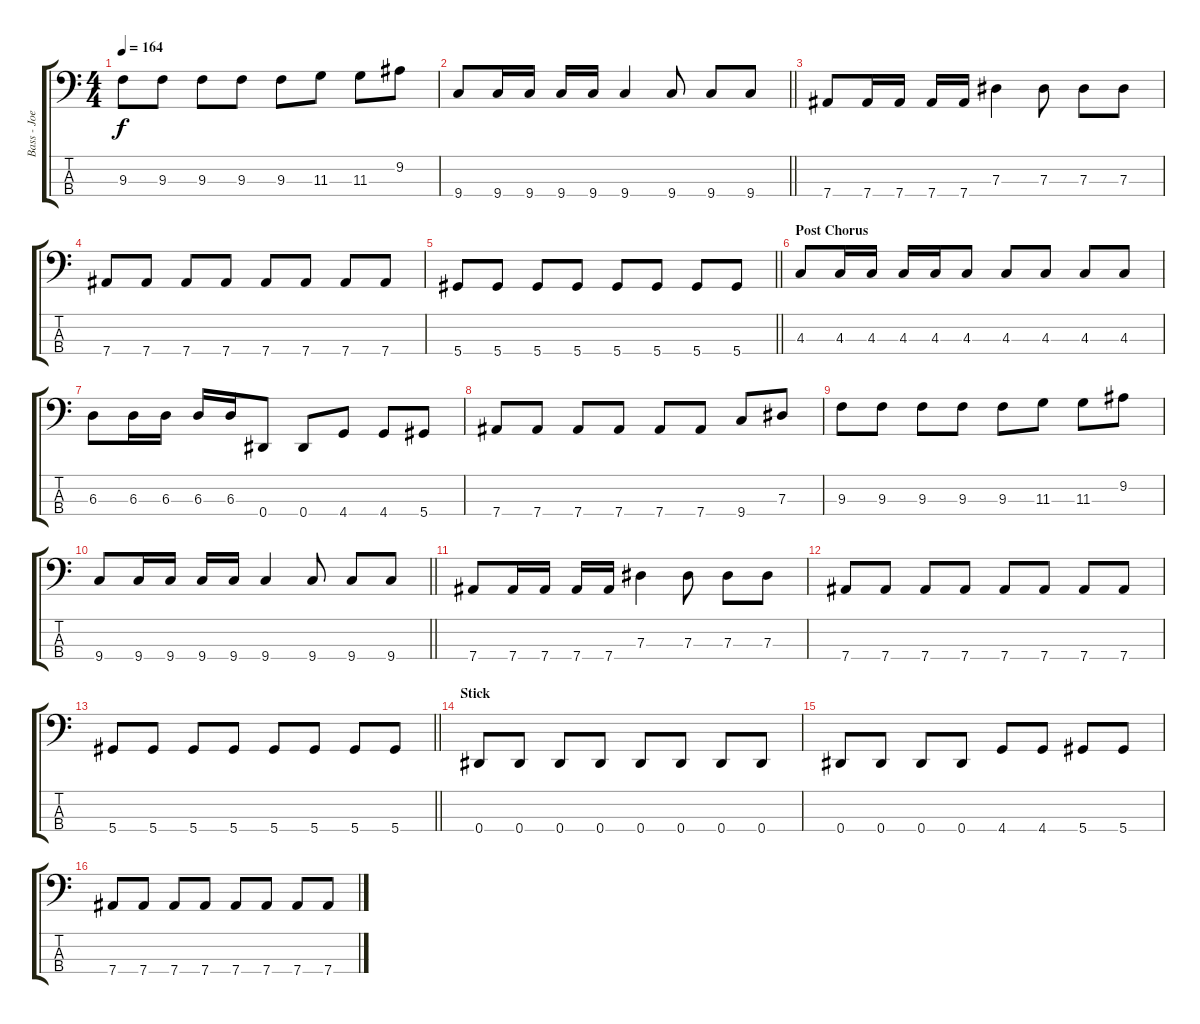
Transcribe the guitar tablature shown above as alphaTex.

\track ("Bass - Joe Saucedo" "Bass - Joe") {instrument electricbassfinger}
\staff {score tabs}
\tuning (Gb2 Db2 Ab1 Eb1) {hide}
\ts (4 4)
\tempo 164
\clef f4
\ks c
9.3.8{dy f} 9.3.8 9.3.8 9.3.8 9.3.8 11.3.8 11.3.8 9.2.8 |
\barLineRight lightlight
9.4.8 9.4.16 9.4.16 9.4.16 9.4.16 9.4.4 9.4.8 9.4.8 9.4.8 |
7.4.8 7.4.16 7.4.16 7.4.16 7.4.16 7.3.4 7.3.8 7.3.8 7.3.8 |
7.4.8 7.4.8 7.4.8 7.4.8 7.4.8 7.4.8 7.4.8 7.4.8 |
\barLineRight lightlight
5.4.8 5.4.8 5.4.8 5.4.8 5.4.8 5.4.8 5.4.8 5.4.8 |
\section ("" "Post Chorus")
4.3.8 4.3.16 4.3.16 4.3.16 4.3.16 4.3.8 4.3.8 4.3.8 4.3.8 4.3.8 |
6.3.8 6.3.16 6.3.16 6.3.16 6.3.16 0.4.8 0.4.8 4.4.8 4.4.8 5.4.8 |
7.4.8 7.4.8 7.4.8 7.4.8 7.4.8 7.4.8 9.4.8 7.3.8 |
9.3.8 9.3.8 9.3.8 9.3.8 9.3.8 11.3.8 11.3.8 9.2.8 |
\barLineRight lightlight
9.4.8 9.4.16 9.4.16 9.4.16 9.4.16 9.4.4 9.4.8 9.4.8 9.4.8 |
7.4.8 7.4.16 7.4.16 7.4.16 7.4.16 7.3.4 7.3.8 7.3.8 7.3.8 |
7.4.8 7.4.8 7.4.8 7.4.8 7.4.8 7.4.8 7.4.8 7.4.8 |
\barLineRight lightlight
5.4.8 5.4.8 5.4.8 5.4.8 5.4.8 5.4.8 5.4.8 5.4.8 |
\section ("" "Stick")
0.4.8 0.4.8 0.4.8 0.4.8 0.4.8 0.4.8 0.4.8 0.4.8 |
0.4.8 0.4.8 0.4.8 0.4.8 4.4.8 4.4.8 5.4.8 5.4.8 |
7.4.8 7.4.8 7.4.8 7.4.8 7.4.8 7.4.8 7.4.8 7.4.8
